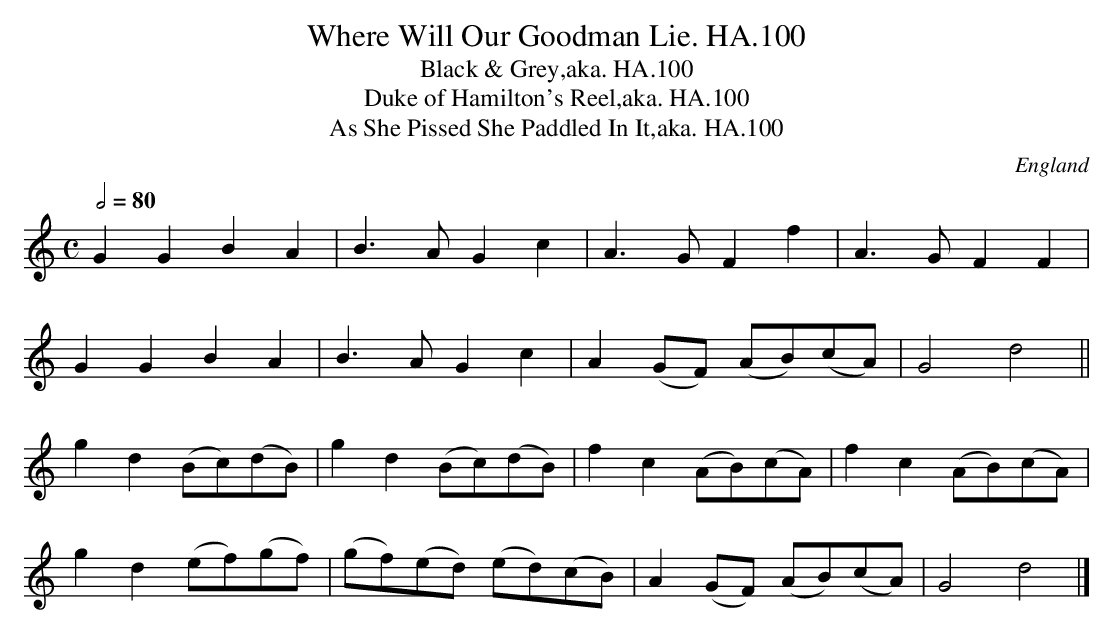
X:1
T:Where Will Our Goodman Lie. HA.100
T:Black & Grey,aka. HA.100
T:Duke of Hamilton's Reel,aka. HA.100
T:As She Pissed She Paddled In It,aka. HA.100
M:C
L:1/4
Q:1/2=80
O:England
K:C major
GGBA|B>AGc|A>GFf|A>GFF|!
GGBA|B>AGc|A(G/F/) (A/B/)(c/A/)|G2d2||!
gd(B/c/)(d/B/)|gd(B/c/)(d/B/)|fc(A/B/)(c/A/)|fc(A/B/)(c/A/)|!
gd(e/f/)(g/f/)|(g/f/)(e/d/) (e/d/)(c/B/)|A(G/F/) (A/B/)(c/A/)|G2d2|]
